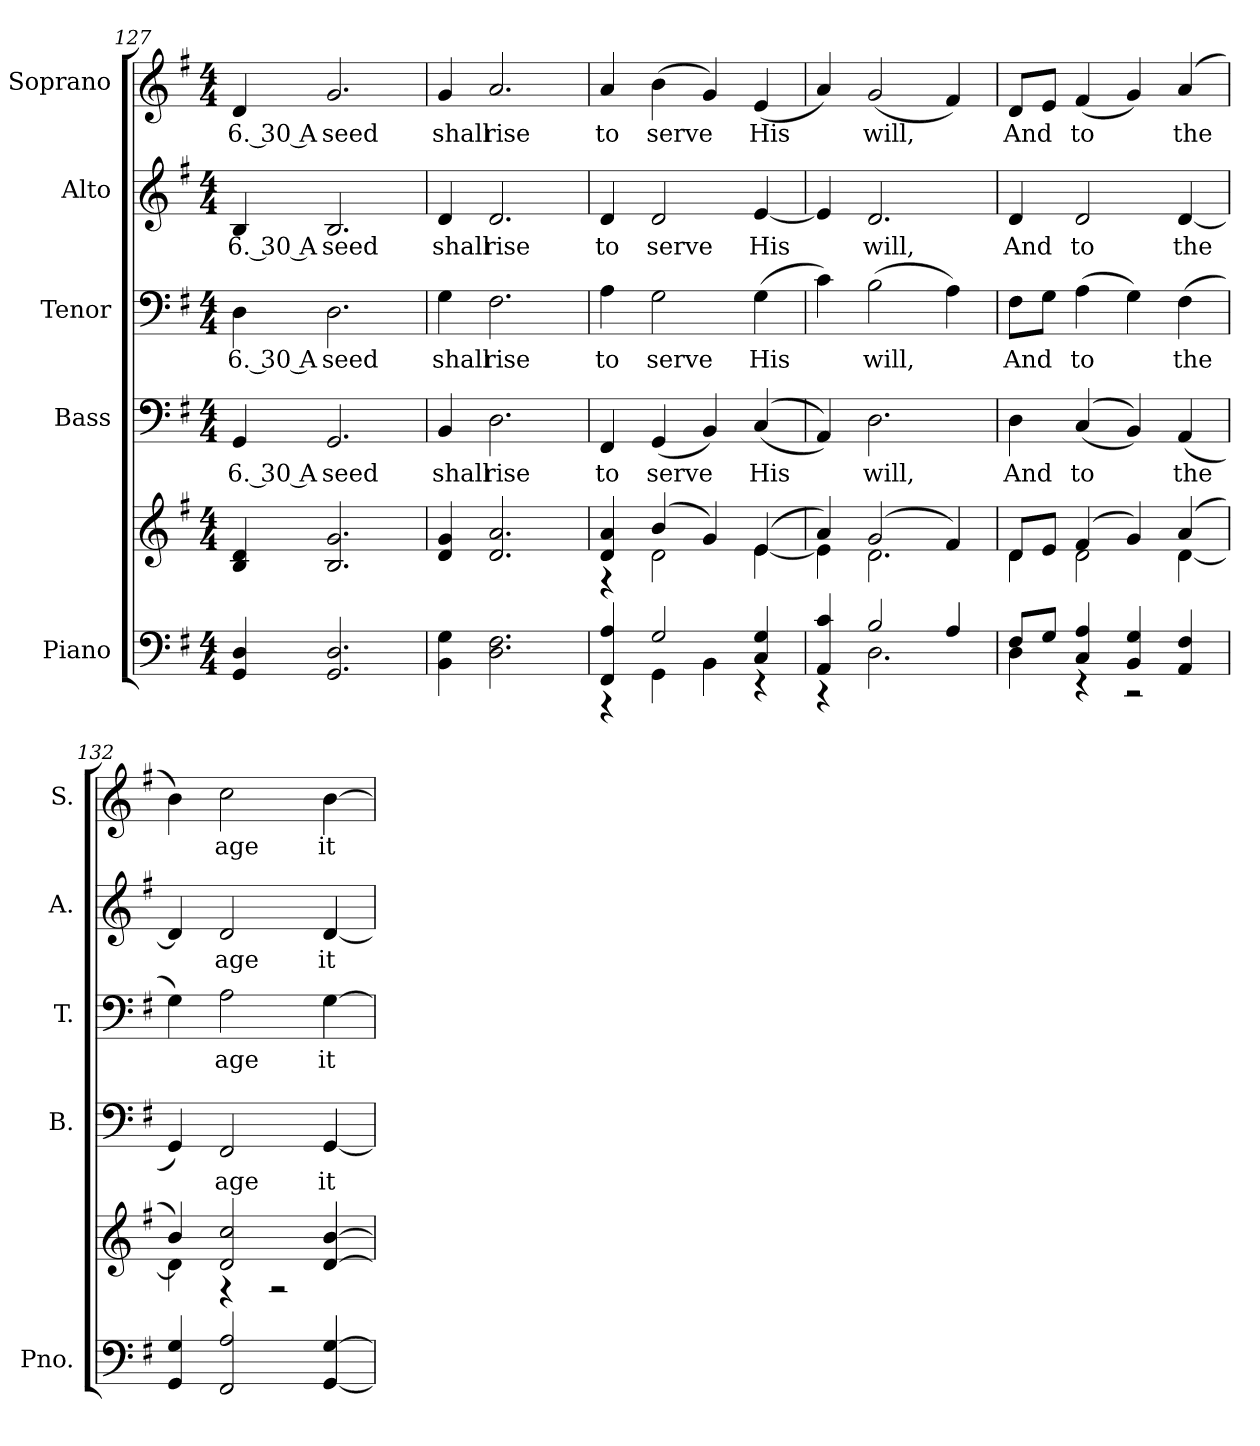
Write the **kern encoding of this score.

**kern	**kern	**kern	**text	**kern	**text	**kern	**text	**kern	**text
*part5	*part5	*part4	*part4	*part3	*part3	*part2	*part2	*part1	*part1
*staff6	*staff5	*staff4	*staff4	*staff3	*staff3	*staff2	*staff2	*staff1	*staff1
*I"Piano	*	*I"Bass	*	*I"Tenor	*	*I"Alto	*	*I"Soprano	*
*I'Pno.	*	*I'B.	*	*I'T.	*	*I'A.	*	*I'S.	*
*clefF4	*clefG2	*clefF4	*	*clefF4	*	*clefG2	*	*clefG2	*
*k[f#]	*k[f#]	*k[f#]	*	*k[f#]	*	*k[f#]	*	*k[f#]	*
*G:	*G:	*G:	*	*G:	*	*G:	*	*G:	*
*M4/4	*M4/4	*M4/4	*	*M4/4	*	*M4/4	*	*M4/4	*
=127	=127	=127	=127	=127	=127	=127	=127	=127	=127
!	!	!	!LO:LY:b:color=#000000	!	!	!	!	!	!
!	!	!	!	!	!LO:LY:b:color=#000000	!	!	!	!
!	!	!	!	!	!	!	!LO:LY:b:color=#000000	!	!
!	!	!	!	!	!	!	!	!	!LO:LY:b:color=#000000
4GGi/ 4Di	4Bi/ 4di	4GGi/	6. 30 A	4Di\	6. 30 A	4Bi/	6. 30 A	4di/	6. 30 A
!	!	!	!LO:LY:b:color=#000000	!	!	!	!	!	!
!	!	!	!	!	!LO:LY:b:color=#000000	!	!	!	!
!	!	!	!	!	!	!	!LO:LY:b:color=#000000	!	!
!	!	!	!	!	!	!	!	!	!LO:LY:b:color=#000000
2.GGi/ 2.Di	2.Bi/ 2.gi	2.GGi/	seed	2.Di\	seed	2.Bi/	seed	2.gi/	seed
=128	=128	=128	=128	=128	=128	=128	=128	=128	=128
!	!	!	!LO:LY:b:color=#000000	!	!	!	!	!	!
!	!	!	!	!	!LO:LY:b:color=#000000	!	!	!	!
!	!	!	!	!	!	!	!LO:LY:b:color=#000000	!	!
!	!	!	!	!	!	!	!	!	!LO:LY:b:color=#000000
4BBi\ 4Gi	4di/ 4gi	4BBi/	shall	4Gi\	shall	4di/	shall	4gi/	shall
!	!	!	!LO:LY:b:color=#000000	!	!	!	!	!	!
!	!	!	!	!	!LO:LY:b:color=#000000	!	!	!	!
!	!	!	!	!	!	!	!LO:LY:b:color=#000000	!	!
!	!	!	!	!	!	!	!	!	!LO:LY:b:color=#000000
2.Di\ 2.F#i	2.di/ 2.ai	2.Di\	rise	2.F#i\	rise	2.di/	rise	2.ai/	rise
=129	=129	=129	=129	=129	=129	=129	=129	=129	=129
*^	*^	*	*	*	*	*	*	*	*
!	!	!	!	!	!LO:LY:b:color=#000000	!	!	!	!	!	!
!	!	!	!	!	!	!	!LO:LY:b:color=#000000	!	!	!	!
!	!	!	!	!	!	!	!	!	!LO:LY:b:color=#000000	!	!
!	!	!	!	!	!	!	!	!	!	!	!LO:LY:b:color=#000000
4FF#i/ 4Ai	4r	4di/ 4ai	4r	4FF#i/	to	4Ai\	to	4di/	to	4ai/	to
!	!	!	!	!	!LO:LY:b:color=#000000	!	!	!	!	!	!
!	!	!	!	!	!	!	!LO:LY:b:color=#000000	!	!	!	!
!	!	!	!	!	!	!	!	!	!LO:LY:b:color=#000000	!	!
!	!	!	!	!	!	!	!	!	!	!	!LO:LY:b:color=#000000
2Gi/	4GGi\	(4bi/	2di\	(4GGi/	serve	2Gi\	serve	2di/	serve	(4bi\	serve
.	4BBi\	4gi/)	.	4BBi/)	.	.	.	.	.	4gi/)	.
!	!	!	!	!	!LO:LY:b:color=#000000	!	!	!	!	!	!
!	!	!	!	!	!	!	!LO:LY:b:color=#000000	!	!	!	!
!	!	!	!	!	!	!	!	!	!LO:LY:b:color=#000000	!	!
!	!	!	!	!	!	!	!	!	!	!	!LO:LY:b:color=#000000
4Ci/ 4Gi	4r	(4ei/	[<4ei\	((4Ci/	His	(4Gi\	His	[<4ei/	His	(4ei/	His
=130	=130	=130	=130	=130	=130	=130	=130	=130	=130	=130	=130
4AAi/ 4ci	4r	4ai/)	4ei\]	4AAi/))	.	4ci\)	.	4ei/]	.	4ai/)	.
!	!	!	!	!	!LO:LY:b:color=#000000	!	!	!	!	!	!
!	!	!	!	!	!	!	!LO:LY:b:color=#000000	!	!	!	!
!	!	!	!	!	!	!	!	!	!LO:LY:b:color=#000000	!	!
!	!	!	!	!	!	!	!	!	!	!	!LO:LY:b:color=#000000
2Bi/	2.Di\	(2gi/	2.di\	2.Di\	will,	(2Bi\	will,	2.di/	will,	(2gi/	will,
4Ai/	.	4f#i/)	.	.	.	4Ai\)	.	.	.	4f#i/)	.
!!LO:PB:g=z
=131	=131	=131	=131	=131	=131	=131	=131	=131	=131	=131	=131
!	!	!	!	!	!LO:LY:b:color=#000000	!	!	!	!	!	!
!	!	!	!	!	!	!	!LO:LY:b:color=#000000	!	!	!	!
!	!	!	!	!	!	!	!	!	!LO:LY:b:color=#000000	!	!
!	!	!	!	!	!	!	!	!	!	!	!LO:LY:b:color=#000000
8F#i/L	4Di\	8di/L	4di\	4Di\	And	8F#i\L	And	4di/	And	8di/L	And
8Gi/J	.	8ei/J	.	.	.	8Gi\J	.	.	.	8ei/J	.
!	!	!	!	!	!LO:LY:b:color=#000000	!	!	!	!	!	!
!	!	!	!	!	!	!	!LO:LY:b:color=#000000	!	!	!	!
!	!	!	!	!	!	!	!	!	!LO:LY:b:color=#000000	!	!
!	!	!	!	!	!	!	!	!	!	!	!LO:LY:b:color=#000000
4Ci/ 4Ai	4r	(4f#i/	2di\	((4Ci/	to	(4Ai\	to	2di/	to	(4f#i/	to
4BBi/ 4Gi	2r	4gi/)	.	4BBi/))	.	4Gi\)	.	.	.	4gi/)	.
!	!	!	!	!	!LO:LY:b:color=#000000	!	!	!	!	!	!
!	!	!	!	!	!	!	!LO:LY:b:color=#000000	!	!	!	!
!	!	!	!	!	!	!	!	!	!LO:LY:b:color=#000000	!	!
!	!	!	!	!	!	!	!	!	!	!	!LO:LY:b:color=#000000
4AAi/ 4F#i	.	(4ai/	[<4di\	(4AAi/	the	(4F#i\	the	[<4di/	the	(4ai/	the
*v	*v	*	*	*	*	*	*	*	*	*	*
=132	=132	=132	=132	=132	=132	=132	=132	=132	=132	=132
4GGi/ 4Gi	4bi/)	4di\]	4GGi/)	.	4Gi\)	.	4di/]	.	4bi\)	.
!	!	!	!	!LO:LY:b:color=#000000	!	!	!	!	!	!
!	!	!	!	!	!	!LO:LY:b:color=#000000	!	!	!	!
!	!	!	!	!	!	!	!	!LO:LY:b:color=#000000	!	!
!	!	!	!	!	!	!	!	!	!	!LO:LY:b:color=#000000
2FF#i/ 2Ai	2di/ 2cci	4r	2FF#i/	age	2Ai\	age	2di/	age	2cci\	age
.	.	2r	.	.	.	.	.	.	.	.
!	!	!	!	!LO:LY:b:color=#000000	!	!	!	!	!	!
!	!	!	!	!	!	!LO:LY:b:color=#000000	!	!	!	!
!	!	!	!	!	!	!	!	!LO:LY:b:color=#000000	!	!
!	!	!	!	!	!	!	!	!	!	!LO:LY:b:color=#000000
[<4GGi/ [>4Gi	[>4di/ [>4bi	.	[<4GGi/	it	[>4Gi\	it	[<4di/	it	[>4bi\	it
*	*v	*v	*	*	*	*	*	*	*	*
=	=	=	=	=	=	=	=	=	=
*-	*-	*-	*-	*-	*-	*-	*-	*-	*-
